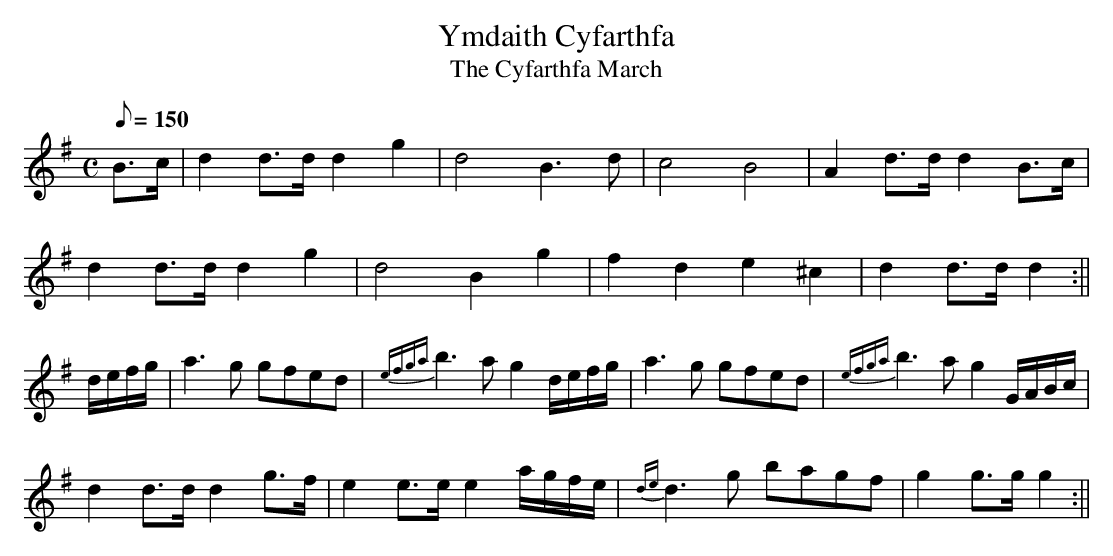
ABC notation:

X:1
T:Ymdaith Cyfarthfa
T:The Cyfarthfa March
M:C
L:1/8
Q:150
K:G
B>c|d2d>dd2g2|d4B3d|c4B4|A2d>dd2B>c|
d2d>dd2g2|d4B2g2|f2d2e2^c2|d2d>dd2:||
d/e/f/g/|a3g gfed|{efga}b3ag2d/e/f/g/|a3g gfed|{efga}b3ag2G/A/B/c/|
d2d>dd2g>f|e2e>ee2 a/g/f/e/|{de}d3g bagf|g2g>gg2:||
